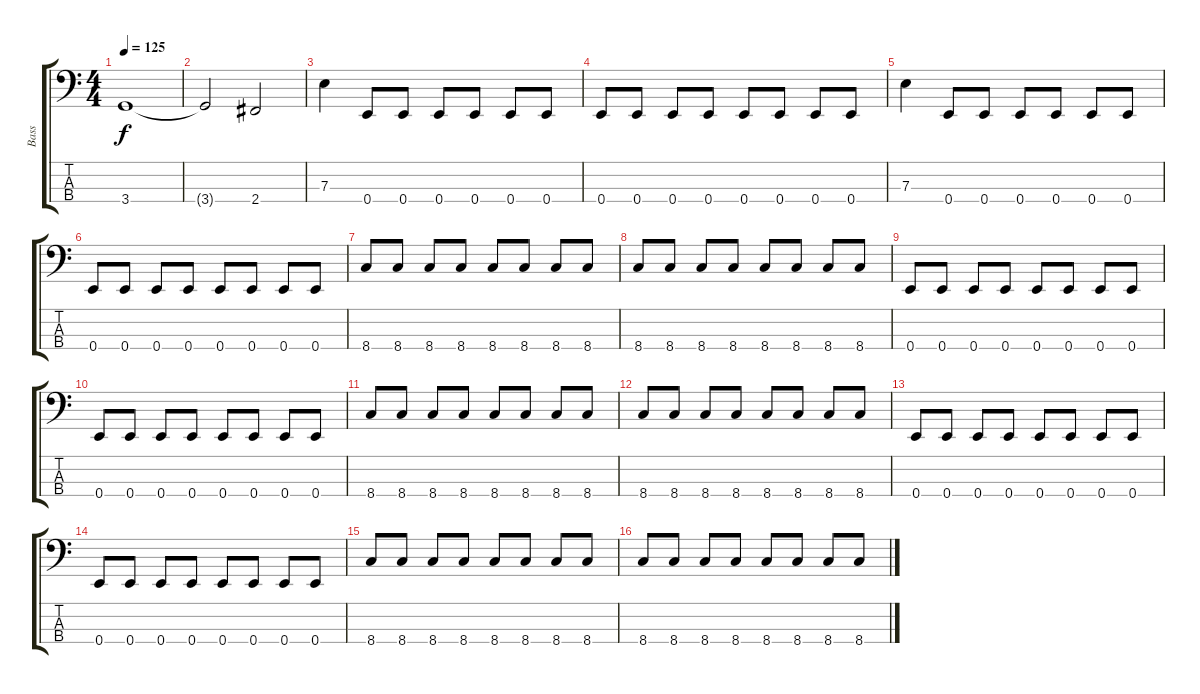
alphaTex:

\track ("Bass" "Bass") {instrument electricbassfinger}
\staff {score tabs}
\tuning (G2 D2 A1 E1) {hide}
\ts (4 4)
\tempo 125
\clef f4
\ks c
3.4.1{dy f} |
3.4{t}.2 2.4.2 |
7.3.4 0.4.8 0.4.8 0.4.8 0.4.8 0.4.8 0.4.8 |
0.4.8 0.4.8 0.4.8 0.4.8 0.4.8 0.4.8 0.4.8 0.4.8 |
7.3.4 0.4.8 0.4.8 0.4.8 0.4.8 0.4.8 0.4.8 |
0.4.8 0.4.8 0.4.8 0.4.8 0.4.8 0.4.8 0.4.8 0.4.8 |
8.4.8 8.4.8 8.4.8 8.4.8 8.4.8 8.4.8 8.4.8 8.4.8 |
8.4.8 8.4.8 8.4.8 8.4.8 8.4.8 8.4.8 8.4.8 8.4.8 |
0.4.8 0.4.8 0.4.8 0.4.8 0.4.8 0.4.8 0.4.8 0.4.8 |
0.4.8 0.4.8 0.4.8 0.4.8 0.4.8 0.4.8 0.4.8 0.4.8 |
8.4.8 8.4.8 8.4.8 8.4.8 8.4.8 8.4.8 8.4.8 8.4.8 |
8.4.8 8.4.8 8.4.8 8.4.8 8.4.8 8.4.8 8.4.8 8.4.8 |
0.4.8 0.4.8 0.4.8 0.4.8 0.4.8 0.4.8 0.4.8 0.4.8 |
0.4.8 0.4.8 0.4.8 0.4.8 0.4.8 0.4.8 0.4.8 0.4.8 |
8.4.8 8.4.8 8.4.8 8.4.8 8.4.8 8.4.8 8.4.8 8.4.8 |
8.4.8 8.4.8 8.4.8 8.4.8 8.4.8 8.4.8 8.4.8 8.4.8
